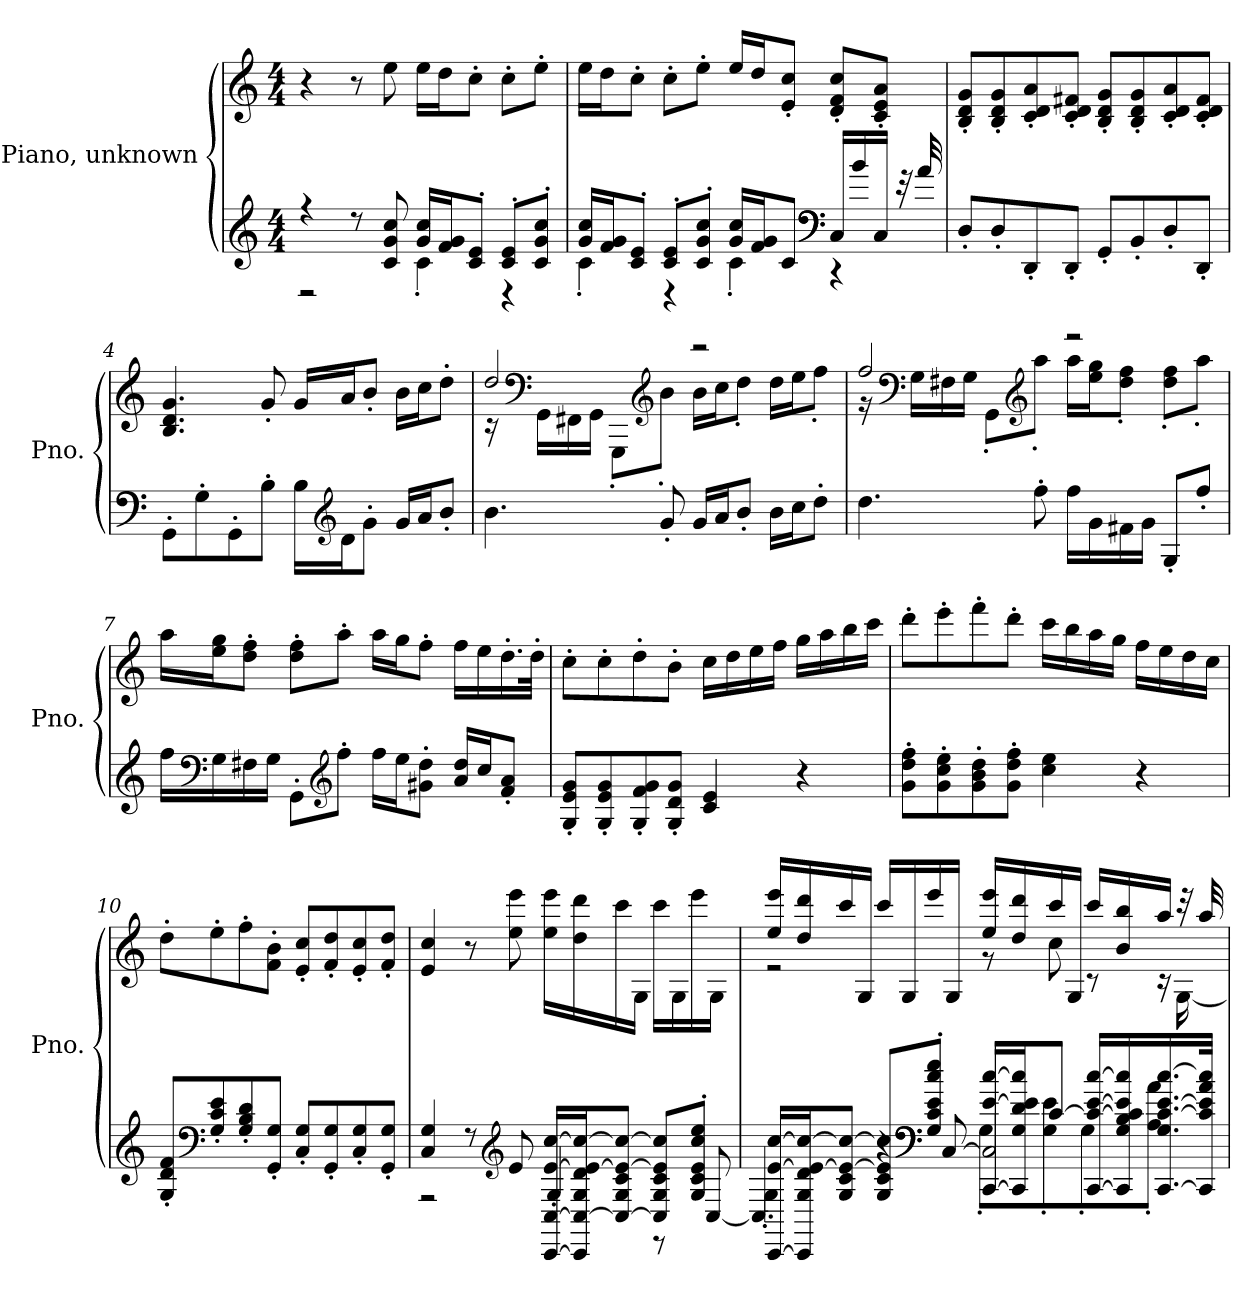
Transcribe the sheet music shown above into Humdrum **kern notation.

**kern	**kern
*part1	*part1
*staff2	*staff1
*I"Piano, unknown	*
*I'Pno.	*
*clefG2	*clefG2
*k[]	*k[]
*M4/4	*M4/4
*MM120	*MM120
=1	=1
*^	*
4r	2r	4r
8r	.	8r
8c/ 8g/ 8cc/	.	8ee\
16g/ 16cc/LL	4c'\	16ee\LL
16f/ 16g/J	.	16dd\J
8c/' 8e/'J	.	8cc'\J
8c/' 8e/'L	4r	8cc'\L
8c/' 8g/' 8cc/'J	.	8ee'\J
=2	=2	=2
16g/ 16cc/LL	4c'\	16ee\LL
16f/ 16g/J	.	16dd\J
8c/' 8e/'J	.	8cc'\J
8c/' 8e/'L	4r	8cc'\L
8c/' 8g/' 8cc/'J	.	8ee'\J
16g/ 16cc/LL	4c'\	16ee/LL
16f/ 16g/J	.	16dd/J
8c/J	.	8e/' 8cc/'J
*clefF4	*	*
16C/LL	4r	8d/' 8f/' 8cc/'L
16b/	.	.
16C/JJ	.	8c/' 8e/' 8a/'J
32r	.	.
32a/	.	.
*v	*v	*
=3	=3
8D'/L	8B/' 8d/' 8g/'L
8D'/	8B/' 8d/' 8g/'
8DD'/	8c/' 8d/' 8a/'
8DD'/J	8c/' 8d/' 8f#X/'J
8GG'/L	8B/' 8d/' 8g/'L
8BB'/	8B/' 8d/' 8g/'
8D'/	8c/' 8d/' 8a/'
8DD'/J	8c/' 8d/' 8f#/'J
!!LO:LB:g=z
=4	=4
8GG'\L	4.B/ 4.d/ 4.g/
8G'\	.
8GG'\	.
8B'\J	8g'/
16B\LL	16g/LL
*clefG2	*
16d\J	16a/J
8g'\J	8b'/J
16g/LL	16b\LL
16a/J	16cc\J
8b'/J	8dd'\J
=5	=5
*	*^
4.b\	2dd/	16r
*	*clefF4	*
.	.	16GG\LL
.	.	16FF#X\
.	.	16GG\JJ
.	.	8GGG'\L
*	*clefG2	*
8g'/	.	8b'\J
16g/LL	2r	16b\LL
16a/J	.	16cc\J
8b'/J	.	8dd'\J
16b\LL	.	16dd\LL
16cc\J	.	16ee\J
8dd'\J	.	8ff'\J
!!LO:LB:g=z	!!
=6	=6	=6
4.dd\	2ff/	16r
*	*clefF4	*
.	.	16G\LL
.	.	16F#X\
.	.	16G\JJ
.	.	8GG'\L
*	*clefG2	*
8ff'\	.	8aa'\J
16ff\LL	2r	16aa\LL
16g\	.	16ee\ 16gg\J
16f#X\	.	8dd\' 8ff\'J
16g\JJ	.	.
8G'/L	.	8dd\' 8ff\'L
8ff'/J	.	8aa'\J
*	*v	*v
=7	=7
16ff\LL	16aa\LL
*clefF4	*
16G\	16ee\ 16gg\J
16F#X\	8dd\' 8ff\'J
16G\JJ	.
8GG'\L	8dd\' 8ff\'L
*clefG2	*
8ff'\J	8aa'\J
16ff\LL	16aa\LL
16ee\J	16gg\J
8g#X\' 8dd\'J	8ff'\J
16a/ 16dd/LL	16ff\LL
16cc/J	16ee\
8f/' 8a/'J	16.dd'\
.	32dd'\JJk
!!LO:LB:g=z
=8	=8
8G/' 8e/' 8g/'L	8cc'\L
8G/' 8e/' 8g/'	8cc'\
8G/' 8f/' 8g/'	8dd'\
8G/' 8d/' 8g/'J	8b'\J
4c/ 4e/	16cc\LL
.	16dd\
.	16ee\
.	16ff\JJ
4r	16gg\LL
.	16aa\
.	16bb\
.	16ccc\JJ
=9	=9
8g\' 8dd\' 8ff\'L	8ddd'\L
8g\' 8cc\' 8ee\'	8eee'\
8g\' 8b\' 8dd\'	8fff'\
8g\' 8dd\' 8ff\'J	8ddd'\J
4cc\ 4ee\	16ccc\LL
.	16bb\
.	16aa\
.	16gg\JJ
4r	16ff\LL
.	16ee\
.	16dd\
.	16cc\JJ
=10	=10
8G/' 8d/' 8f/'L	8dd'\L
*clefF4	*
8G/' 8c/' 8e/'	8ee'\
8G/' 8B/' 8d/'	8ff'\
8GG/' 8G/'J	8f\' 8b\'J
8C/' 8G/'L	8e/' 8cc/'L
8GG/' 8G/'	8f/' 8dd/'
8C/' 8G/'	8e/' 8cc/'
8GG/' 8G/'J	8f/' 8dd/'J
!!LO:LB:g=z
=11	=11
*^	*
4C/ 4G/	2r	4e/ 4cc/
8r	.	8r
*clefG2	*	*
8e/	.	8ee\ 8eee\
[16CC/ [16C/ [16e/ [16cc/LL	4G'/	16ee\ 16eee\LL
16CC/] 16C/_ 16G/ 16d/ 16e/_ 16cc/_J	.	16dd\ 16ddd\
8C/_ 8G/ 8c/ 8e/_ 8cc/_J	.	16ccc\
.	.	16G\JJ
8C/] 8G/ 8c/ 8e/] 8cc/]L	8r	16ccc\LL
.	.	16G\
8G/' 8c/' 8e/' 8cc/' 8ee/'J	[8C/	16eee\
.	.	16G\JJ
=12	=12	=12
*	*^	*^
[16CC/ [16e/ [16cc/LL	4G'\	4.C/]	16ee/ 16eee/LL	2r
16CC/] 16G/ 16d/ 16e/_ 16cc/_J	.	.	16dd/ 16ddd/	.
8G/ 8c/ 8e/_ 8cc/_J	.	.	16ccc/	.
.	.	.	16G/JJ	.
8G/ 8c/ 8e/] 8cc/]L	4r	.	16ccc/LL	.
.	.	.	16G/	.
*clefF4	*	*	*	*
8G/' 8c/' 8e/' 8cc/' 8ee/'J	.	[8C/	16eee/	.
.	.	.	16G/JJ	.
[16CC/ [16e/ [16cc/LL	8G'\L	2C/]	16ee/ 16eee/LL	8r
16CC/] 16G/ 16d/ 16e/] 16cc/]J	.	.	16dd/ 16ddd/	.
[8c/J	8G\' 8e\'	.	16ccc/	8cc\
.	.	.	16G/JJ	.
[16CC/ 16c/_ [16e/ [16cc/LL	8G'\	.	16ccc/LL	8r
16CC/] 16G/ 16B/ 16c/] 16e/] 16cc/]	.	.	16b/ 16bb/	.
[16.CC/ 16.G/ [16.c/ [16.e/ [16.cc/	8A\' 8a\'J	.	16aa/JJ	16r
.	.	.	32r	[16G\
32CC/] 32c/] 32e/] 32a/ 32cc/]JJk	.	.	32aa/	.
*v	*v	*v	*	*
*	*v	*v
=	=
*-	*-
